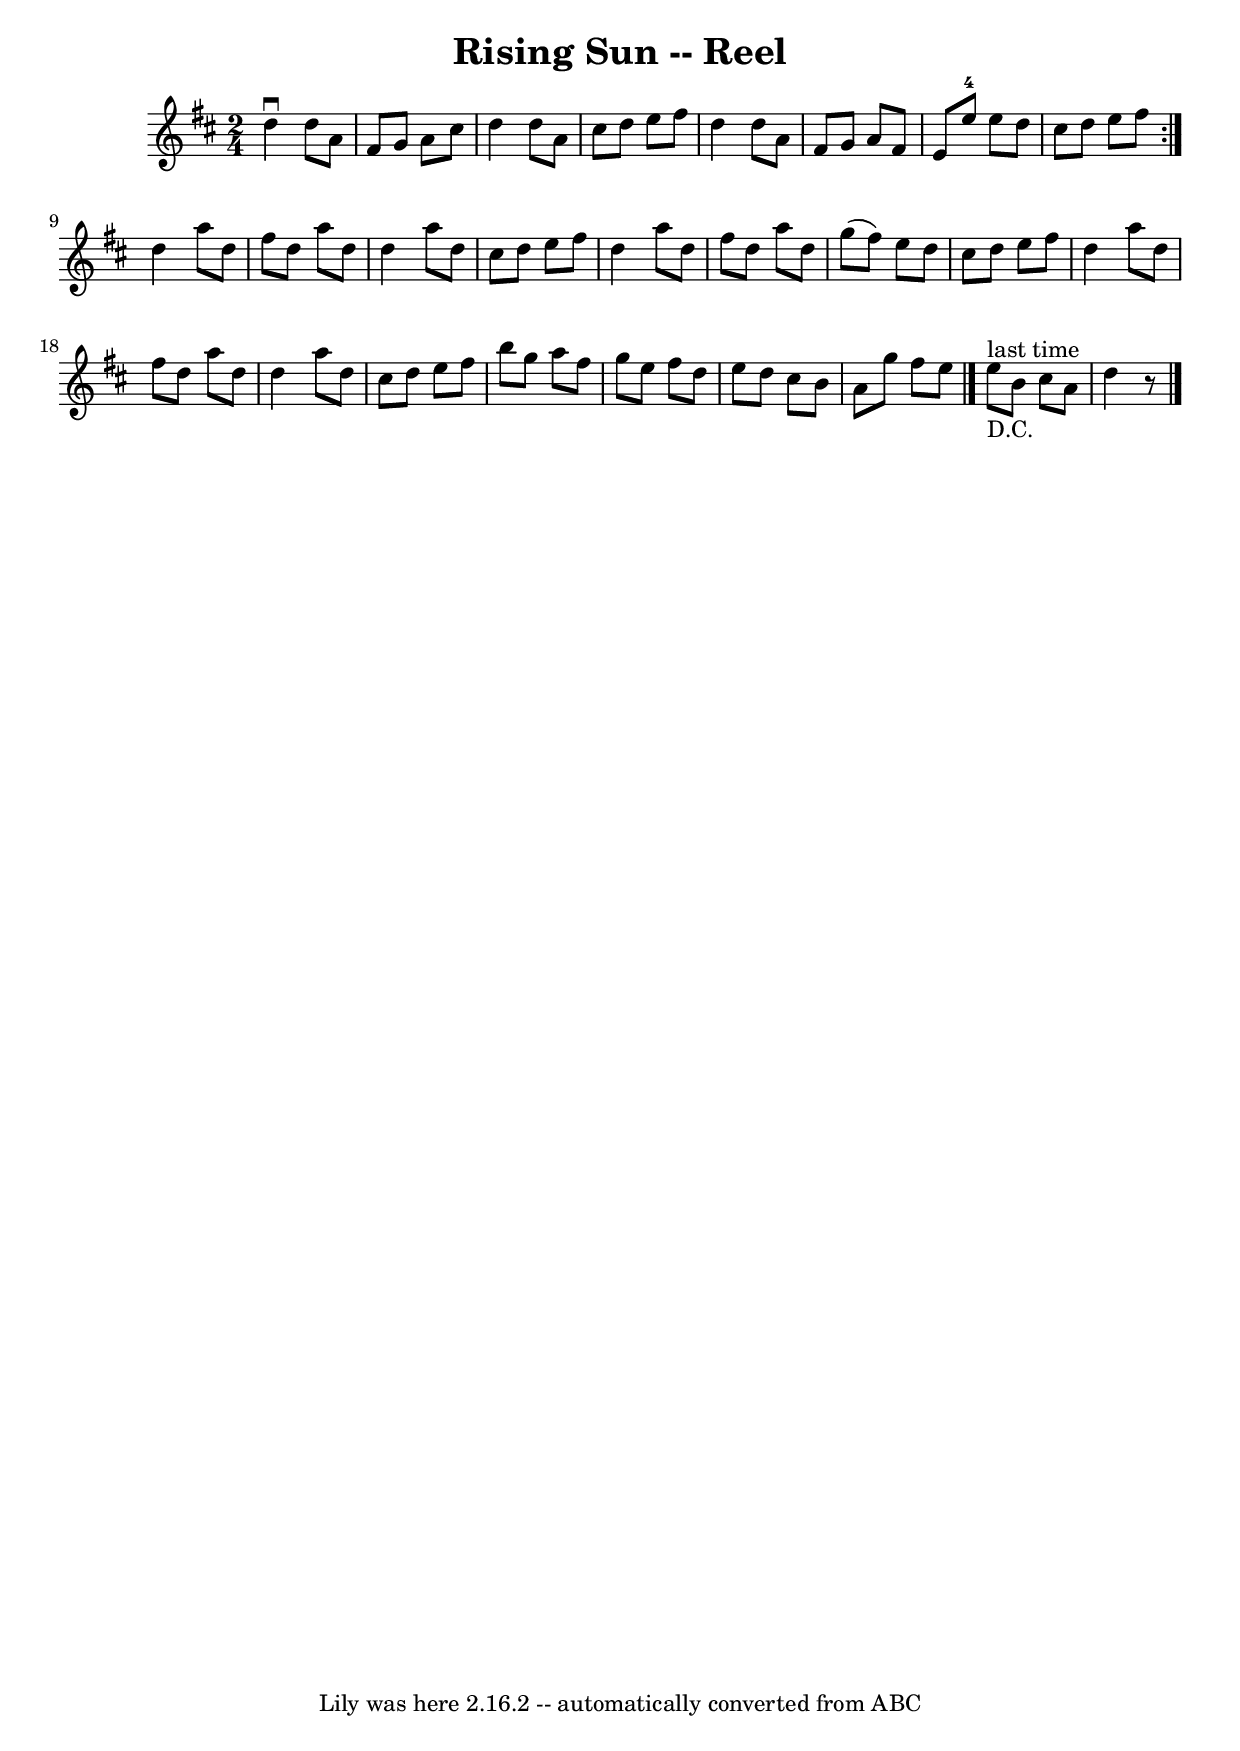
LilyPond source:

\version "2.7.40"
\include "Mammoth.ily"
\header {
	%% book = "Ryan's Mammoth Collection"
	crossRefNumber = "1"
	footnotes = ""
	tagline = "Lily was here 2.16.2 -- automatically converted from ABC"
	title = "Rising Sun -- Reel"
}
voicedefault =  {
\set Score.defaultBarType = "empty"

\repeat volta 2 {
\time 2/4 \key d \major d''4^\downbow d''8 a'8    |
 fis'8    
g'8 a'8 cis''8    |
 d''4 d''8 a'8    |
 cis''8    
d''8 e''8 fis''8    |
 d''4 d''8 a'8    |
 fis'8    
g'8 a'8 fis'8    |
 e'8 e''8-4 e''8 d''8    |
   
cis''8 d''8 e''8 fis''8    } d''4 a''8 d''8    |
   
fis''8 d''8 a''8 d''8    |
 d''4 a''8 d''8    |
   
cis''8 d''8 e''8 fis''8    |
 d''4 a''8 d''8    |
 
 fis''8 d''8 a''8 d''8    |
 g''8 (fis''8) e''8    
d''8    |
 cis''8 d''8 e''8 fis''8    |
 d''4    
a''8 d''8    |
 fis''8 d''8 a''8 d''8    |
 d''4    
a''8 d''8    |
 cis''8 d''8 e''8 fis''8    |
 b''8  
 g''8 a''8 fis''8    |
 g''8 e''8 fis''8 d''8    
|
 e''8 d''8 cis''8 b'8    |
 a'8 g''8 fis''8    
e''8    \bar "|." e''8^"last time"_"D.C." b'8 cis''8 a'8    
|
 d''4    r8 \bar "|."   
}

\score{
    <<

	\context Staff="default"
	{
	    \voicedefault 
	}

    >>
	\layout {
	}
	\midi {}
}
